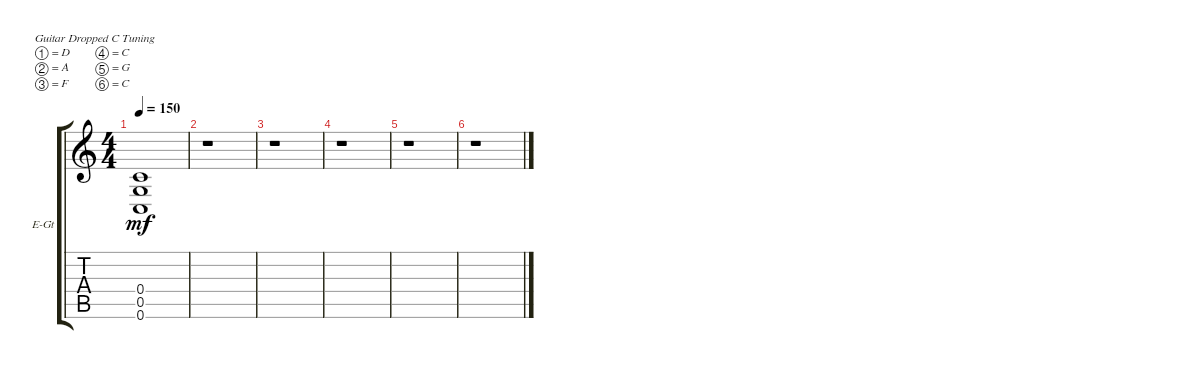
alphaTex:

\bracketExtendMode groupsimilarinstruments
\firstSystemTrackNameOrientation horizontal
\otherSystemsTrackNameOrientation horizontal
\track ("Rhythm" "E-Gt") {instrument distortionguitar}
\staff {score tabs}
\tuning (D4 A3 F3 C3 G2 C2)
\ts (4 4)
\tempo 150
\clef g2
\ks c
(0.4{t} 0.5{t} 0.6{t}).1{dy mf} |
r.1 |
r.1 |
r.1 |
r.1 |
r.1
